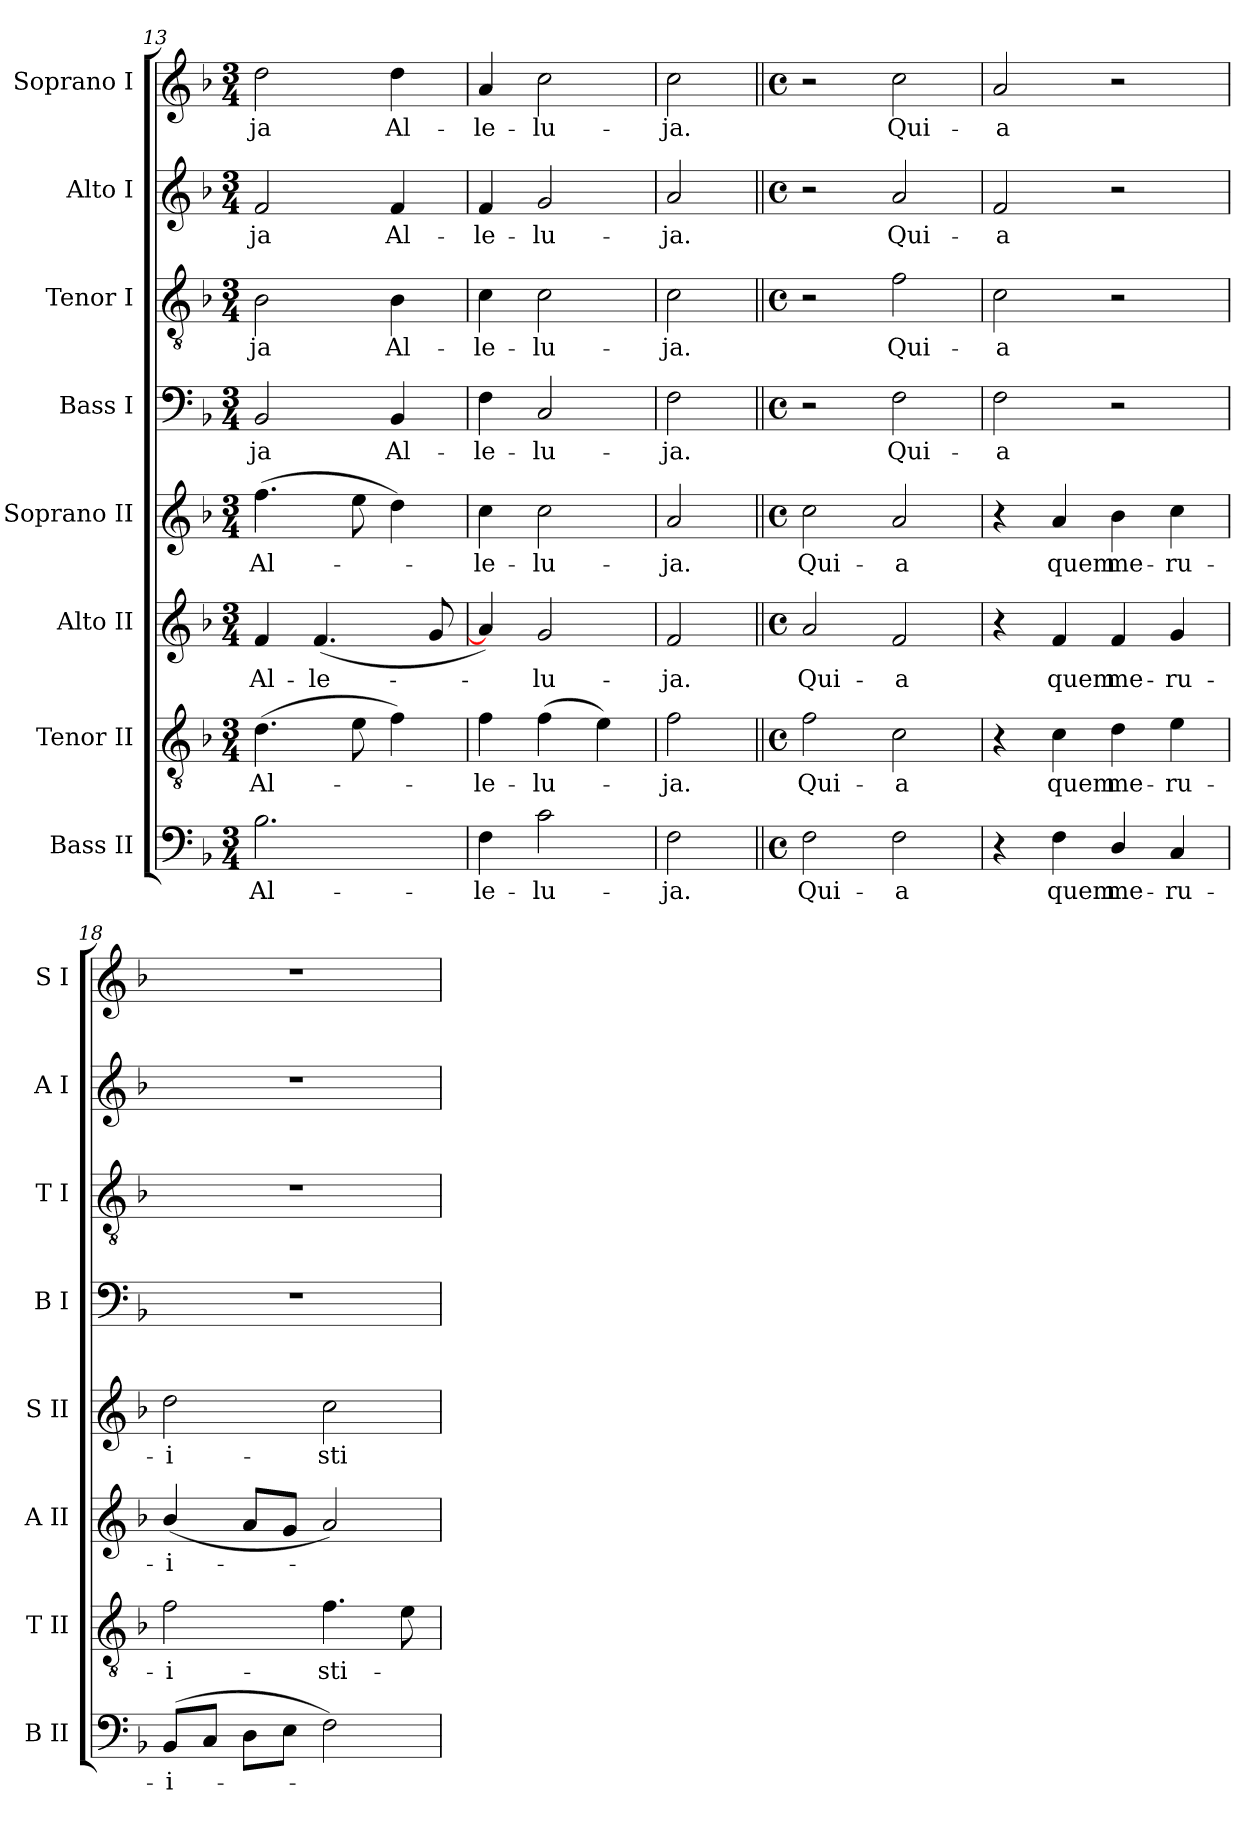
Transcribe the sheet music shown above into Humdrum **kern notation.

**kern	**text	**kern	**text	**kern	**text	**kern	**text	**kern	**text	**kern	**text	**kern	**text	**kern	**text
*part8	*part8	*part7	*part7	*part6	*part6	*part5	*part5	*part4	*part4	*part3	*part3	*part2	*part2	*part1	*part1
*staff8	*staff8	*staff7	*staff7	*staff6	*staff6	*staff5	*staff5	*staff4	*staff4	*staff3	*staff3	*staff2	*staff2	*staff1	*staff1
*I"Bass II	*	*I"Tenor II	*	*I"Alto II	*	*I"Soprano II	*	*I"Bass I	*	*I"Tenor I	*	*I"Alto I	*	*I"Soprano I	*
*I'B II	*	*I'T II	*	*I'A II	*	*I'S II	*	*I'B I	*	*I'T I	*	*I'A I	*	*I'S I	*
*clefF4	*	*clefGv2	*	*clefG2	*	*clefG2	*	*clefF4	*	*clefGv2	*	*clefG2	*	*clefG2	*
*k[b-]	*	*k[b-]	*	*k[b-]	*	*k[b-]	*	*k[b-]	*	*k[b-]	*	*k[b-]	*	*k[b-]	*
*F:	*	*F:	*	*F:	*	*F:	*	*F:	*	*F:	*	*F:	*	*F:	*
*M3/4	*	*M3/4	*	*M3/4	*	*M3/4	*	*M3/4	*	*M3/4	*	*M3/4	*	*M3/4	*
=13	=13	=13	=13	=13	=13	=13	=13	=13	=13	=13	=13	=13	=13	=13	=13
!	!LO:LY:b	!	!LO:LY:b	!	!LO:LY:b	!	!LO:LY:b	!	!LO:LY:b	!	!LO:LY:b	!	!LO:LY:b	!	!LO:LY:b
2.B-	Al-	(>4.d	Al-	4f	Al-	(>4.ff	Al-	2BB-	-ja	2B-	-ja	2f	-ja	2dd	-ja
!	!	!	!	!	!LO:LY:b	!	!	!	!	!	!	!	!	!	!
.	.	.	.	(<4.f	-le-	.	.	.	.	.	.	.	.	.	.
.	.	8e	.	.	.	8ee	.	.	.	.	.	.	.	.	.
!	!	!	!	!	!	!	!	!	!LO:LY:b	!	!LO:LY:b	!	!LO:LY:b	!	!LO:LY:b
.	.	4f)	.	.	.	4dd)	.	4BB-	Al-	4B-	Al-	4f	Al-	4dd	Al-
.	.	.	.	8g	.	.	.	.	.	.	.	.	.	.	.
=14	=14	=14	=14	=14	=14	=14	=14	=14	=14	=14	=14	=14	=14	=14	=14
!	!LO:LY:b	!	!LO:LY:b	!	!	!	!LO:LY:b	!	!LO:LY:b	!	!LO:LY:b	!	!LO:LY:b	!	!LO:LY:b
4F	-le-	4f	le-	4a])	.	4cc	le-	4F	-le-	4c	-le-	4f	-le-	4a	-le-
!	!LO:LY:b	!	!LO:LY:b	!	!LO:LY:b	!	!LO:LY:b	!	!LO:LY:b	!	!LO:LY:b	!	!LO:LY:b	!	!LO:LY:b
2c	-lu-	(>4f	-lu-	2g	lu-	2cc	-lu-	2C	-lu-	2c	-lu-	2g	-lu-	2cc	-lu-
.	.	4e)	.	.	.	.	.	.	.	.	.	.	.	.	.
=15	=15	=15	=15	=15	=15	=15	=15	=15	=15	=15	=15	=15	=15	=15	=15
!	!LO:LY:b	!	!LO:LY:b	!	!LO:LY:b	!	!LO:LY:b	!	!LO:LY:b	!	!LO:LY:b	!	!LO:LY:b	!	!LO:LY:b
2F	-ja.	2f	ja.	2f	-ja.	2a	-ja.	2F	-ja.	2c	-ja.	2a	-ja.	2cc	-ja.
=16||	=16||	=16||	=16||	=16||	=16||	=16||	=16||	=16||	=16||	=16||	=16||	=16||	=16||	=16||	=16||
*M4/4	*	*M4/4	*	*M4/4	*	*M4/4	*	*M4/4	*	*M4/4	*	*M4/4	*	*M4/4	*
*met(c)	*	*met(c)	*	*met(c)	*	*met(c)	*	*met(c)	*	*met(c)	*	*met(c)	*	*met(c)	*
!	!LO:LY:b	!	!LO:LY:b	!	!LO:LY:b	!	!LO:LY:b	!	!	!	!	!	!	!	!
2F	Qui-	2f	Qui-	2a	Qui-	2cc	Qui-	2r	.	2r	.	2r	.	2r	.
!	!LO:LY:b	!	!LO:LY:b	!	!LO:LY:b	!	!LO:LY:b	!	!LO:LY:b	!	!LO:LY:b	!	!LO:LY:b	!	!LO:LY:b
2F	-a	2c	-a	2f	-a	2a	-a	2F	Qui-	2f	Qui-	2a	Qui-	2cc	Qui-
=17	=17	=17	=17	=17	=17	=17	=17	=17	=17	=17	=17	=17	=17	=17	=17
!	!	!	!	!	!	!	!	!	!LO:LY:b	!	!LO:LY:b	!	!LO:LY:b	!	!LO:LY:b
4r	.	4r	.	4r	.	4r	.	2F	-a	2c	-a	2f	-a	2a	-a
!	!LO:LY:b	!	!LO:LY:b	!	!LO:LY:b	!	!LO:LY:b	!	!	!	!	!	!	!	!
4F	quem	4c	quem	4f	quem	4a	quem	.	.	.	.	.	.	.	.
!	!LO:LY:b	!	!LO:LY:b	!	!LO:LY:b	!	!LO:LY:b	!	!	!	!	!	!	!	!
4D/	me-	4d	me-	4f	me-	4b-	me-	2r	.	2r	.	2r	.	2r	.
!	!LO:LY:b	!	!LO:LY:b	!	!LO:LY:b	!	!LO:LY:b	!	!	!	!	!	!	!	!
4C	-ru-	4e	-ru-	4g	-ru-	4cc	-ru-	.	.	.	.	.	.	.	.
=18	=18	=18	=18	=18	=18	=18	=18	=18	=18	=18	=18	=18	=18	=18	=18
!	!LO:LY:b	!	!LO:LY:b	!	!LO:LY:b	!	!LO:LY:b	!	!	!	!	!	!	!	!
(>8BB-L	-i-	2f	-i-	(<4b-/	-i-	2dd	-i-	1r	.	1r	.	1r	.	1r	.
8CJ	.	.	.	.	.	.	.	.	.	.	.	.	.	.	.
8DL	.	.	.	8aL	.	.	.	.	.	.	.	.	.	.	.
8EJ	.	.	.	8gJ	.	.	.	.	.	.	.	.	.	.	.
!	!	!	!LO:LY:b	!	!	!	!LO:LY:b	!	!	!	!	!	!	!	!
2F)	.	4.f	-sti-	2a)	.	2cc	-sti	.	.	.	.	.	.	.	.
.	.	8e	.	.	.	.	.	.	.	.	.	.	.	.	.
=	=	=	=	=	=	=	=	=	=	=	=	=	=	=	=
*-	*-	*-	*-	*-	*-	*-	*-	*-	*-	*-	*-	*-	*-	*-	*-
